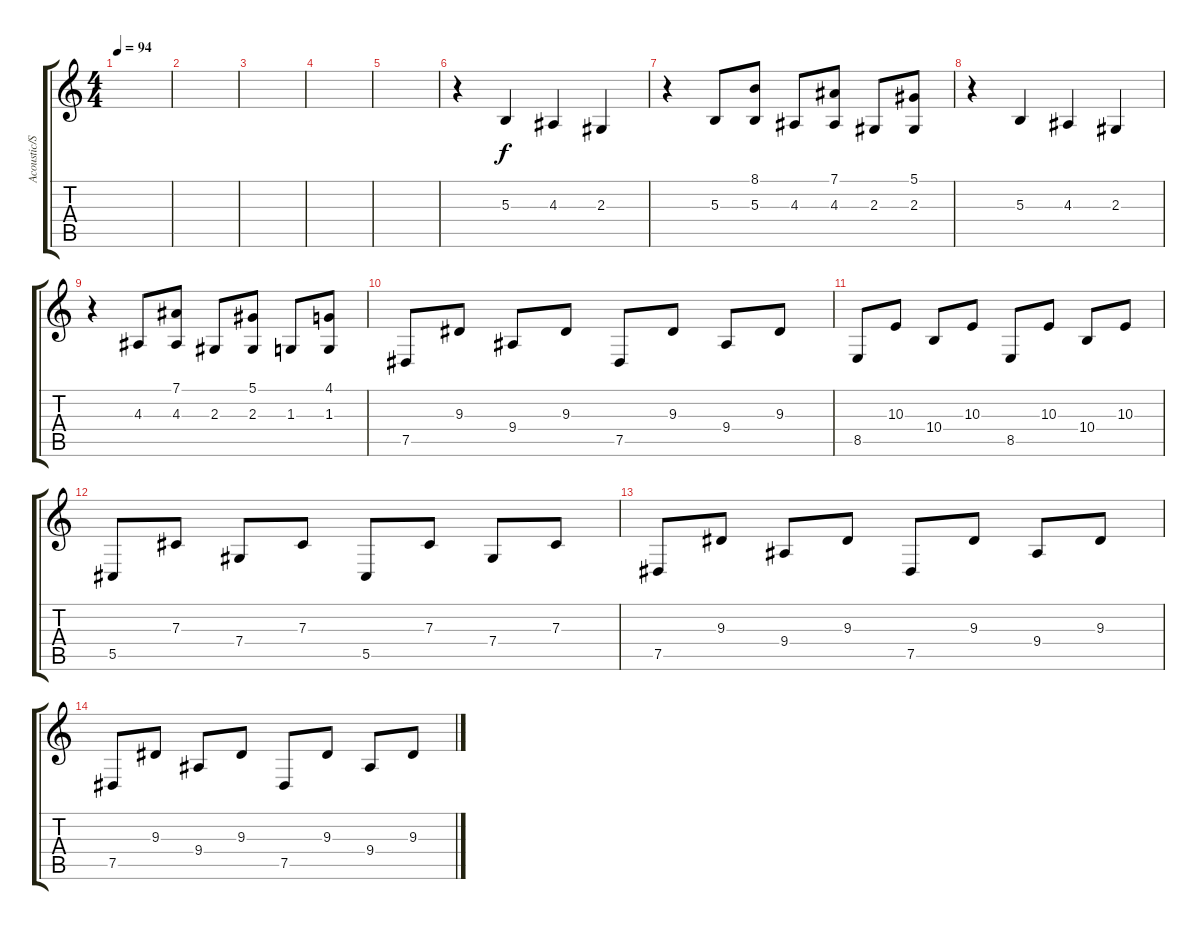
\track ("Acoustic/Sitar" "Acoustic/S") {instrument sitar}
\staff {score tabs}
\tuning (Eb4 Bb3 Gb3 Db3 Ab2 Eb2) {hide}
\ts (4 4)
\tempo 94
\clef g2
\ks c
|
|
|
|
|
r.4 5.3.4 4.3.4 2.3.4 |
r.4 5.3.8 (8.1 5.3).8 4.3.8 (7.1 4.3).8 2.3.8 (5.1 2.3).8 |
r.4 5.3.4 4.3.4 2.3.4 |
r.4 4.3.8 (7.1 4.3).8 2.3.8 (5.1 2.3).8 1.3.8 (4.1 1.3).8 |
7.5.8 9.3.8 9.4.8 9.3.8 7.5.8 9.3.8 9.4.8 9.3.8 |
8.5.8 10.3.8 10.4.8 10.3.8 8.5.8 10.3.8 10.4.8 10.3.8 |
5.5.8 7.3.8 7.4.8 7.3.8 5.5.8 7.3.8 7.4.8 7.3.8 |
7.5.8 9.3.8 9.4.8 9.3.8 7.5.8 9.3.8 9.4.8 9.3.8 |
7.5.8 9.3.8 9.4.8 9.3.8 7.5.8 9.3.8 9.4.8 9.3.8
